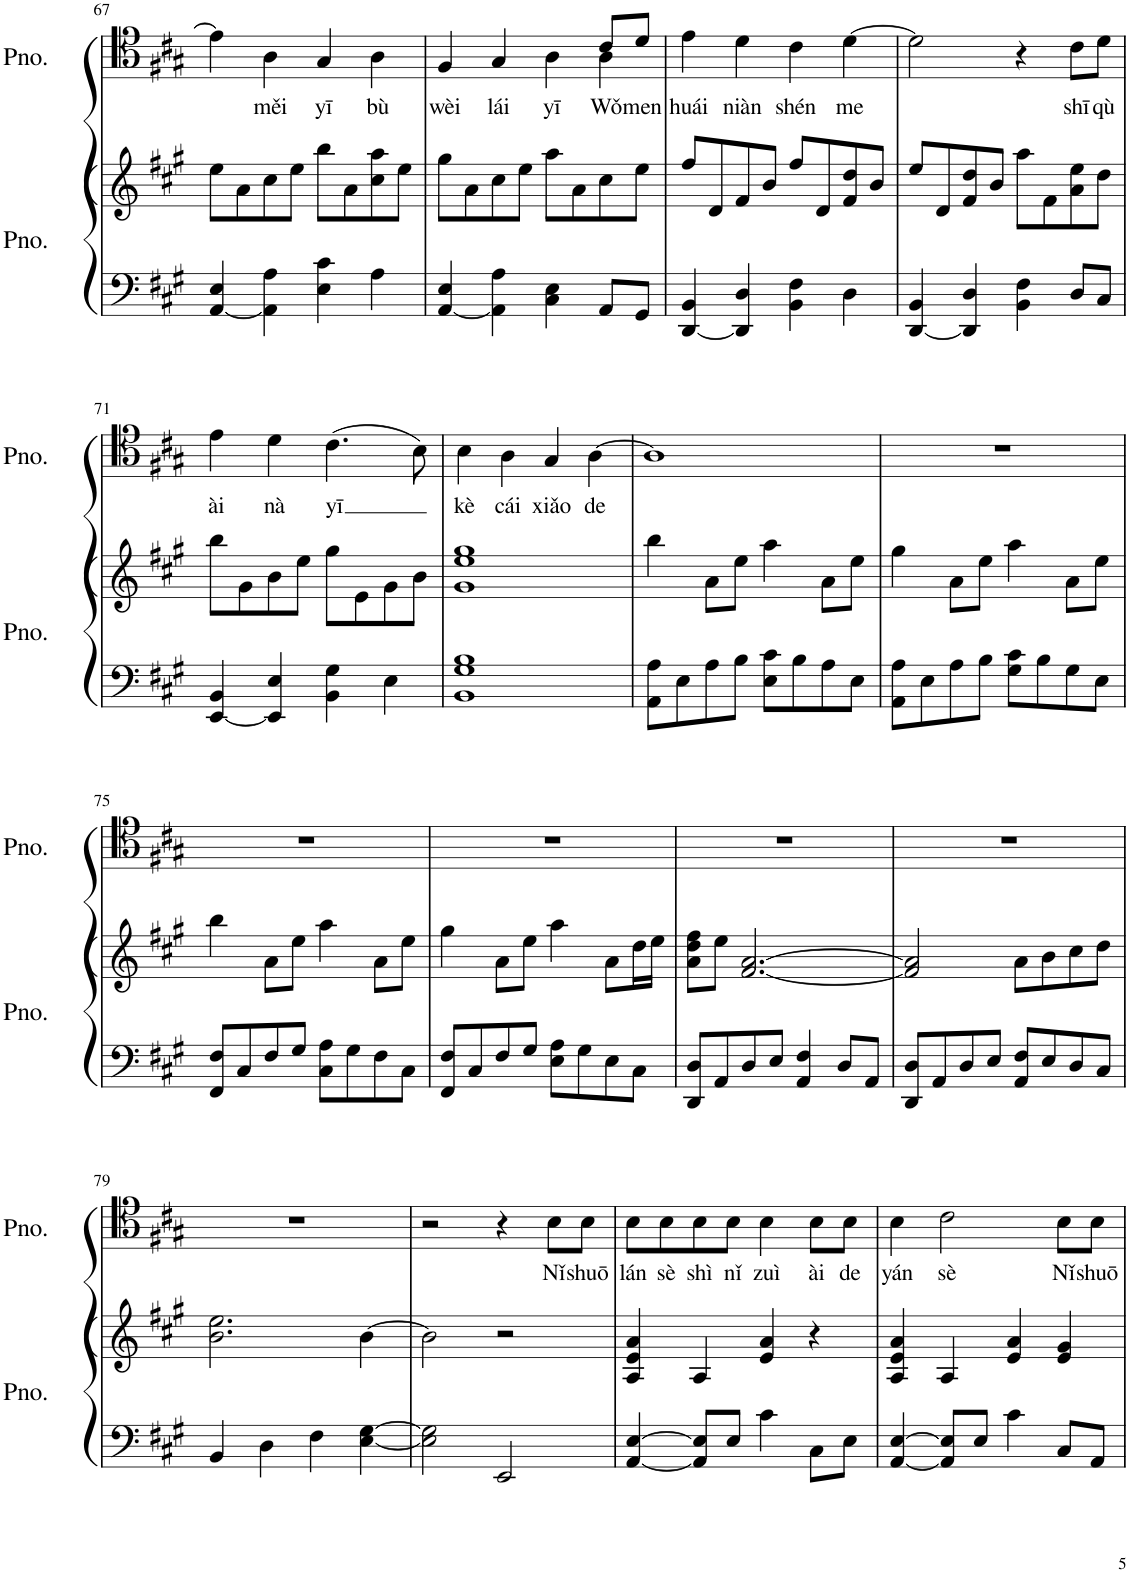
**kern	**kern	**kern	**text
*part2	*part2	*part1	*part1
*staff3	*staff2	*staff1	*staff1
*I"Piano	*	*I"Piano	*
*I'Pno.	*	*I'Pno.	*
!!LO:PB:g=z
*clefF4	*clefG2	*clefC4	*
*k[f#c#g#]	*k[f#c#g#]	*k[f#c#g#]	*
*M4/4	*M4/4	*M4/4	*
=67	=67	=67	=67
[4AA/ 4E/	8ee\L	4e\]	.
.	8a\	.	.
!	!	!	!LO:LY:b
4AA\] 4A\	8cc#\	4A\	měi
.	8ee\J	.	.
!	!	!	!LO:LY:b
4E\ 4c#\	8bb\L	4G#/	yī
.	8a\	.	.
!	!	!	!LO:LY:b
4A\	8cc#\ 8aa\	4A\	bù
.	8ee\J	.	.
=68	=68	=68	=68
!	!	!	!LO:LY:b
*	*	*^	*
[4AA/ 4E/	8gg#\L	4F#/	2.ryy	wèi
.	8a\	.	.	.
!	!	!	!	!LO:LY:b
4AA\] 4A\	8cc#\	4G#/	.	lái
.	8ee\J	.	.	.
!	!	!	!	!LO:LY:b
4C#\ 4E\	8aa\L	4A\	.	yī
.	8a\	.	.	.
!	!	!	!	!LO:LY:b
8AA/L	8cc#\	8c#/L	4A\	Wǒ
!	!	!	!	!LO:LY:b
8GG#/J	8ee\J	8d/J	.	men
*	*	*v	*v	*
=69	=69	=69	=69
!	!	!	!LO:LY:b
[4DD/ 4BB/	8ff#/L	4e\	huái
.	8d/	.	.
!	!	!	!LO:LY:b
4DD/] 4D/	8f#/	4d\	niàn
.	8b/J	.	.
!	!	!	!LO:LY:b
4BB\ 4F#\	8ff#/L	4c#\	shén
.	8d/	.	.
!	!	!	!LO:LY:b
4D\	8f#/ 8dd/	[4d\	me
.	8b/J	.	.
=70	=70	=70	=70
[4DD/ 4BB/	8ee/L	2d\]	.
.	8d/	.	.
4DD/] 4D/	8f#/ 8dd/	.	.
.	8b/J	.	.
4BB\ 4F#\	8aa\L	4r	.
.	8f#\	.	.
!	!	!	!LO:LY:b
8D/L	8a\ 8ee\	8c#\L	shī
!	!	!	!LO:LY:b
8C#/J	8dd\J	8d\J	qù
!!LO:LB:g=z
=71	=71	=71	=71
!	!	!	!LO:LY:b
[4EE/ 4BB/	8bb\L	4e\	ài
.	8g#\	.	.
!	!	!	!LO:LY:b
4EE/] 4E/	8b\	4d\	nà
.	8ee\J	.	.
!	!	!	!LO:LY:b
4BB\ 4G#\	8gg#\L	(4.c#\	yī
.	8e\	.	.
4E\	8g#\	.	.
.	8b\J	8B\)	.
=72	=72	=72	=72
!	!	!	!LO:LY:b
1BB 1G# 1B	1g# 1ee 1gg#	4B\	kè
!	!	!	!LO:LY:b
.	.	4A\	cái
!	!	!	!LO:LY:b
.	.	4G#/	xiǎo
!	!	!	!LO:LY:b
.	.	[4A\	de
=73	=73	=73	=73
8AA\ 8A\L	4bb\	1A]	.
8E\	.	.	.
8A\	8a\L	.	.
8B\J	8ee\J	.	.
8E\ 8c#\L	4aa\	.	.
8B\	.	.	.
8A\	8a\L	.	.
8E\J	8ee\J	.	.
=74	=74	=74	=74
8AA\ 8A\L	4gg#\	1r	.
8E\	.	.	.
8A\	8a\L	.	.
8B\J	8ee\J	.	.
8G#\ 8c#\L	4aa\	.	.
8B\	.	.	.
8G#\	8a\L	.	.
8E\J	8ee\J	.	.
!!LO:LB:g=z
=75	=75	=75	=75
8FF#/ 8F#/L	4bb\	1r	.
8C#/	.	.	.
8F#/	8a\L	.	.
8G#/J	8ee\J	.	.
8C#\ 8A\L	4aa\	.	.
8G#\	.	.	.
8F#\	8a\L	.	.
8C#\J	8ee\J	.	.
=76	=76	=76	=76
8FF#/ 8F#/L	4gg#\	1r	.
8C#/	.	.	.
8F#/	8a\L	.	.
8G#/J	8ee\J	.	.
8E\ 8A\L	4aa\	.	.
8G#\	.	.	.
8E\	8a\L	.	.
8C#\J	16dd\L	.	.
.	16ee\JJ	.	.
=77	=77	=77	=77
8DD/ 8D/L	8a\ 8dd\ 8ff#\L	1r	.
8AA/	8ee\J	.	.
8D/	[2.f#/ [2.a/	.	.
8E/J	.	.	.
4AA/ 4F#/	.	.	.
8D/L	.	.	.
8AA/J	.	.	.
=78	=78	=78	=78
8DD/ 8D/L	2f#/] 2a/]	1r	.
8AA/	.	.	.
8D/	.	.	.
8E/J	.	.	.
8AA/ 8F#/L	8a\L	.	.
8E/	8b\	.	.
8D/	8cc#\	.	.
8C#/J	8dd\J	.	.
!!LO:LB:g=z
=79	=79	=79	=79
4BB/	2.b\ 2.ee\	1r	.
4D\	.	.	.
4F#\	.	.	.
[4E\ [4G#\	[4b\	.	.
=80	=80	=80	=80
2E\] 2G#\]	2b\]	2r	.
2EE/	2r	4r	.
!	!	!	!LO:LY:b
.	.	8B\L	Nǐ
!	!	!	!LO:LY:b
.	.	8B\J	shuō
=81	=81	=81	=81
!	!	!	!LO:LY:b
[4AA/ [4E/	4A/ 4e/ 4a/	8B\L	lán
!	!	!	!LO:LY:b
.	.	8B\	sè
!	!	!	!LO:LY:b
8AA/] 8E/]L	4A/	8B\	shì
!	!	!	!LO:LY:b
8E/J	.	8B\J	nǐ
!	!	!	!LO:LY:b
4c#\	4e/ 4a/	4B\	zuì
!	!	!	!LO:LY:b
8C#\L	4r	8B\L	ài
!	!	!	!LO:LY:b
8E\J	.	8B\J	de
=82	=82	=82	=82
!	!	!	!LO:LY:b
[4AA/ [4E/	4A/ 4e/ 4a/	4B\	yán
!	!	!	!LO:LY:b
8AA/] 8E/]L	4A/	2c#\	sè
8E/J	.	.	.
4c#\	4e/ 4a/	.	.
!	!	!	!LO:LY:b
8C#/L	4e/ 4g#/	8B\L	Nǐ
!	!	!	!LO:LY:b
8AA/J	.	8B\J	shuō
=	=	=	=
*-	*-	*-	*-
